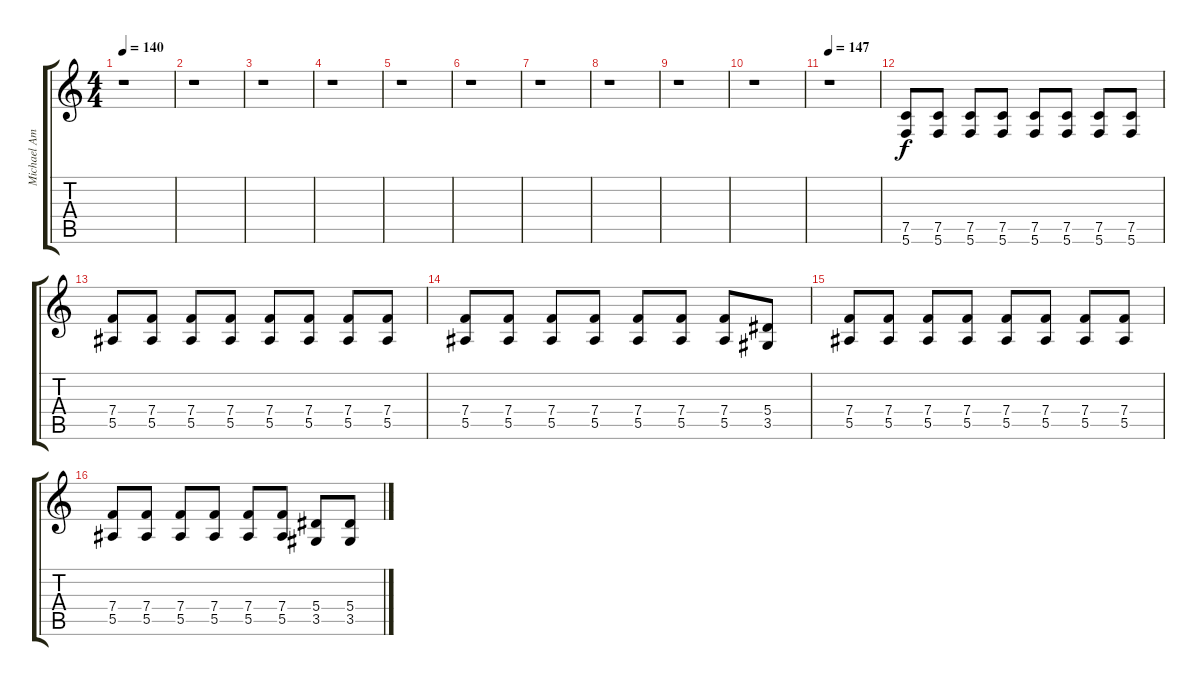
\track ("Michael Amott" "Michael Am") {instrument distortionguitar}
\staff {score tabs}
\tuning (C4 G3 Eb3 Bb2 F2 C2) {hide}
\ts (4 4)
\tempo 140
\clef g2
\ks c
r.1{dy f} |
r.1 |
r.1 |
r.1 |
r.1 |
r.1 |
r.1 |
r.1 |
r.1 |
r.1 |
\tempo 147
r.1{volume 0} |
(7.5 5.6).8{volume 13} (7.5 5.6).8 (7.5 5.6).8 (7.5 5.6).8 (7.5 5.6).8 (7.5 5.6).8 (7.5 5.6).8 (7.5 5.6).8 |
(7.4 5.5).8 (7.4 5.5).8 (7.4 5.5).8 (7.4 5.5).8 (7.4 5.5).8 (7.4 5.5).8 (7.4 5.5).8 (7.4 5.5).8 |
(7.4 5.5).8 (7.4 5.5).8 (7.4 5.5).8 (7.4 5.5).8 (7.4 5.5).8 (7.4 5.5).8 (7.4 5.5).8 (5.4 3.5).8 |
(7.4 5.5).8 (7.4 5.5).8 (7.4 5.5).8 (7.4 5.5).8 (7.4 5.5).8 (7.4 5.5).8 (7.4 5.5).8 (7.4 5.5).8 |
(7.4 5.5).8 (7.4 5.5).8 (7.4 5.5).8 (7.4 5.5).8 (7.4 5.5).8 (7.4 5.5).8 (5.4 3.5).8 (5.4 3.5).8
